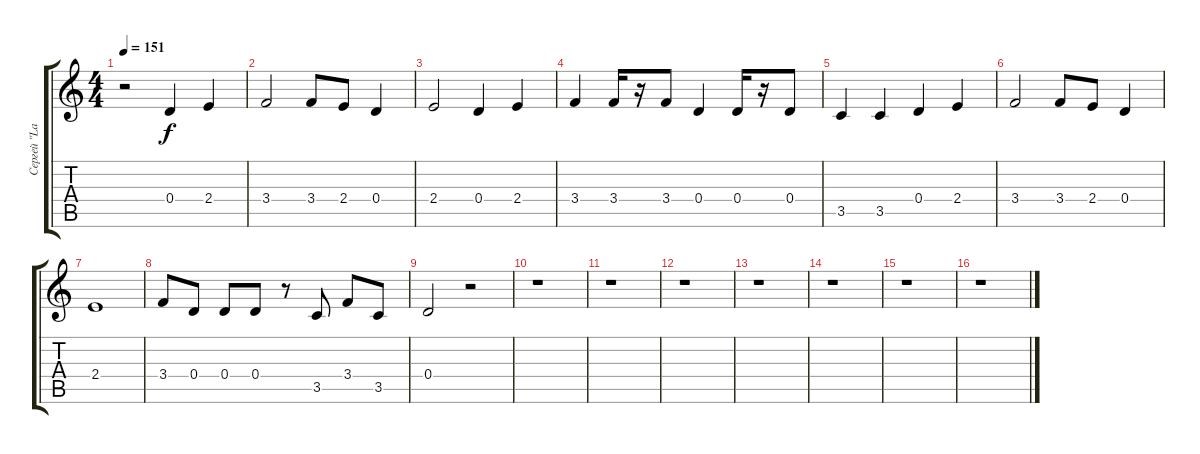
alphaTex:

\track ("Сергей \"Lazar\"" "Сергей \"La") {instrument overdrivenguitar}
\staff {score tabs}
\tuning (E4 B3 G3 D3 A2 E2) {hide}
\ts (4 4)
\tempo 151
\clef g2
\ks c
r.2{dy f} 0.4.4 2.4.4 |
3.4.2 3.4.8 2.4.8 0.4.4 |
2.4.2 0.4.4 2.4.4 |
3.4.4 3.4.16 r.16 3.4.8 0.4.4 0.4.16 r.16 0.4.8 |
3.5.4 3.5.4 0.4.4 2.4.4 |
3.4.2 3.4.8 2.4.8 0.4.4 |
2.4.1 |
3.4.8 0.4.8 0.4.8 0.4.8 r.8 3.5.8 3.4.8 3.5.8 |
0.4.2 r.2 |
r.1 |
r.1 |
r.1 |
r.1 |
r.1 |
r.1 |
r.1
